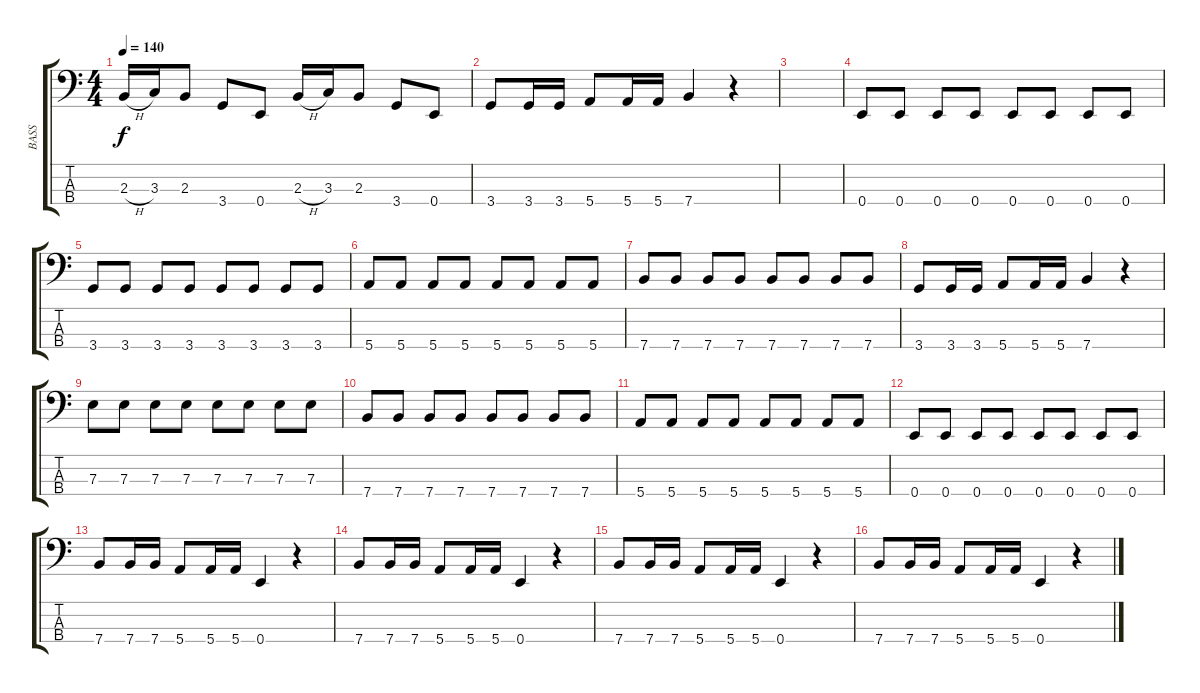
\track ("BASS" "BASS") {instrument acousticguitarsteel}
\staff {score tabs}
\tuning (G2 D2 A1 E1) {hide}
\ts (4 4)
\tempo 140
\clef f4
\ks c
2.3{h}.16{dy f} 3.3.16 2.3.8 3.4.8 0.4.8 2.3{h}.16 3.3.16 2.3.8 3.4.8 0.4.8 |
3.4.8 3.4.16 3.4.16 5.4.8 5.4.16 5.4.16 7.4.4 r.4 |
|
0.4.8 0.4.8 0.4.8 0.4.8 0.4.8 0.4.8 0.4.8 0.4.8 |
3.4.8 3.4.8 3.4.8 3.4.8 3.4.8 3.4.8 3.4.8 3.4.8 |
5.4.8 5.4.8 5.4.8 5.4.8 5.4.8 5.4.8 5.4.8 5.4.8 |
7.4.8 7.4.8 7.4.8 7.4.8 7.4.8 7.4.8 7.4.8 7.4.8 |
3.4.8 3.4.16 3.4.16 5.4.8 5.4.16 5.4.16 7.4.4 r.4 |
7.3.8 7.3.8 7.3.8 7.3.8 7.3.8 7.3.8 7.3.8 7.3.8 |
7.4.8 7.4.8 7.4.8 7.4.8 7.4.8 7.4.8 7.4.8 7.4.8 |
5.4.8 5.4.8 5.4.8 5.4.8 5.4.8 5.4.8 5.4.8 5.4.8 |
0.4.8 0.4.8 0.4.8 0.4.8 0.4.8 0.4.8 0.4.8 0.4.8 |
7.4.8 7.4.16 7.4.16 5.4.8 5.4.16 5.4.16 0.4.4 r.4 |
7.4.8 7.4.16 7.4.16 5.4.8 5.4.16 5.4.16 0.4.4 r.4 |
7.4.8 7.4.16 7.4.16 5.4.8 5.4.16 5.4.16 0.4.4 r.4 |
7.4.8 7.4.16 7.4.16 5.4.8 5.4.16 5.4.16 0.4.4 r.4
